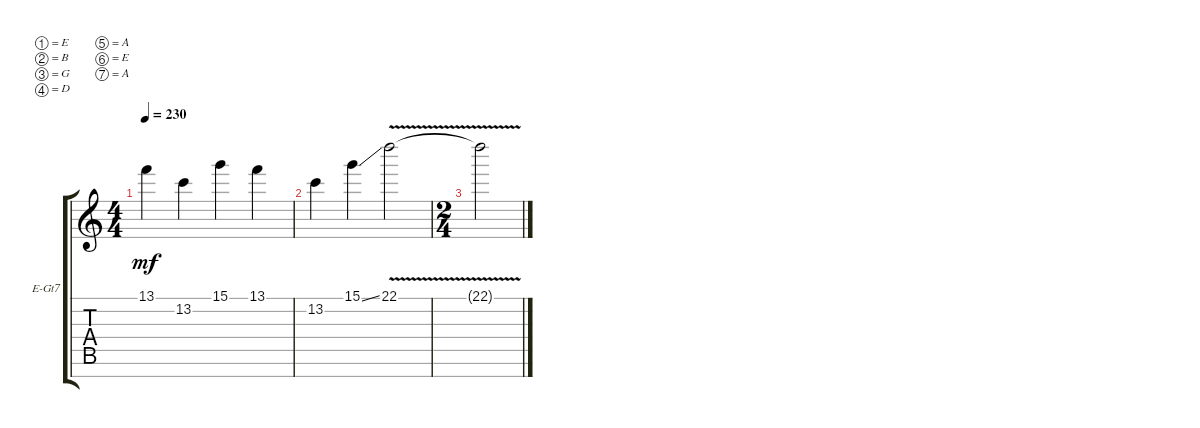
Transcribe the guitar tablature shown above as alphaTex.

\defaultSystemsLayout 4
\bracketExtendMode groupsimilarinstruments
\firstSystemTrackNameOrientation horizontal
\otherSystemsTrackNameOrientation horizontal
\track ("Electric Guitar" "E-Gt7") {instrument distortionguitar}
\staff {score tabs}
\tuning (E4 B3 G3 D3 A2 E2 A1)
\ts (4 4)
\tempo 230
\clef g2
\ks c
13.1.4{dy mf} 13.2.4 15.1.4 13.1.4 |
13.2.4 15.1{ss}.4 22.1{v}.2 |
\ts (2 4)
22.1{v t}.2
